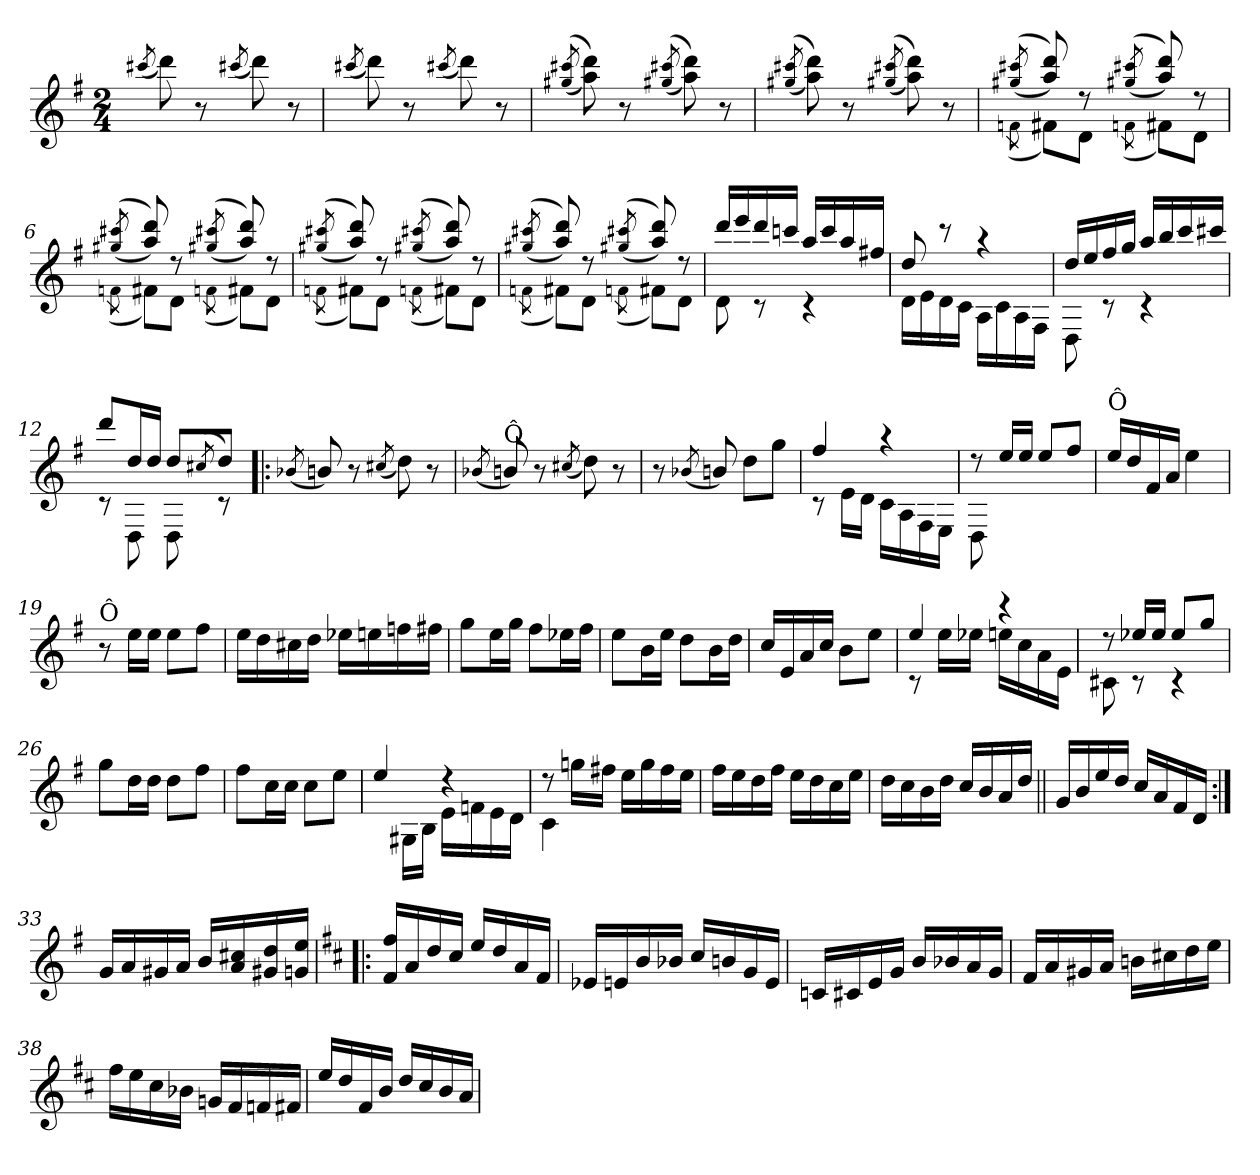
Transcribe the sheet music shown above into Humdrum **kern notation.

**kern
*part1
*staff1
*clefG2
*k[f#]
*G:
*M2/4
=1
(<8qccc#X/
8ddd\)
8r
(<8qccc#X/
8ddd\)
8r
=2
(<8qccc#X/
8ddd\)
8r
(<8qccc#X/
8ddd\)
8r
=3
((<8qgg#X/ 8qccc#X/
8aa\ 8ddd\))
8r
((<8qgg#X/ 8qccc#X/
8aa\ 8ddd\))
8r
=4
((<8qgg#X/ 8qccc#X/
8aa\ 8ddd\))
8r
((<8qgg#X/ 8qccc#X/
8aa\ 8ddd\))
8r
!!LO:LB:g=z
=5
*^
(<(8qgg#X/ 8qccc#X/	(>8qfn\
8aa/ 8ddd/))	8f#X\L)
8rdd	8d\J
(<(8qgg#X/ 8qccc#X/	(>8qfn\
8aa/ 8ddd/))	8f#X\L)
8rdd	8d\J
=6	=6
(<(8qgg#X/ 8qccc#X/	(>8qfn\
8aa/ 8ddd/))	8f#X\L)
8rdd	8d\J
(<(8qgg#X/ 8qccc#X/	(>8qfn\
8aa/ 8ddd/))	8f#X\L)
8rdd	8d\J
=7	=7
(<(8qgg#X/ 8qccc#X/	(>8qfn\
8aa/ 8ddd/))	8f#X\L)
8rdd	8d\J
(<(8qgg#X/ 8qccc#X/	(>8qfn\
8aa/ 8ddd/))	8f#X\L)
8rdd	8d\J
=8	=8
(<(8qgg#X/ 8qccc#X/	(>8qfn\
8aa/ 8ddd/))	8f#X\L)
8rdd	8d\J
(<(8qgg#X/ 8qccc#X/	(>8qfn\
8aa/ 8ddd/))	8f#X\L)
8rdd	8d\J
!!LO:LB:g=z	!!
=9	=9
16ddd/LL	8d\
16eee/	.
16ddd/	8rc
16cccn/JJ	.
16aa/LL	4rc
16ccc/	.
16aa/	.
16ff#X/JJ	.
=10	=10
8dd/	16d\LL
.	16e\
8rbb	16d\
.	16c\JJ
4raa	16A\LL
.	16c\
.	16A\
.	16F#\JJ
=11	=11
16dd/LL	8D\
16ee/	.
16ff#/	8rc
16gg/JJ	.
16aa/LL	4rc
16bb/	.
16ccc/	.
16ccc#X/JJ	.
=12	=12
8ddd/L	8rc
16dd/L	8D\
16dd/JJ	.
8dd/L	8D\
(<8qcc#X/	.
8dd/J)	8rc
*v	*v
!!LO:LB:g=z
=13!|:
(<8qb-X/
8bn/)
8r
(<8qcc#X/
8dd\)
8r
=14
(<8qb-X/
!LO:TX:a:t=Ô
8bn/)
8r
(<8qcc#X/
8dd\)
8r
=15
8r
(<8qb-X/
8bn/)
8dd\L
8gg\J
=16
*^
4ff#/	8rc
.	16e\LL
.	16d\JJ
4rgg	16c\LL
.	16A\
.	16F#\
.	16E\JJ
=17	=17
8rdd	8D\
16ee/LL	4.ryy
16ee/JJ	.
8ee/L	.
8ff#/J	.
*v	*v
!!LO:LB:g=z
=18
!LO:TX:a:t=Ô
16ee/LL
16dd/
16f#/
16a/JJ
4ee\
=19
!LO:TX:a:t=Ô
8r
16ee\LL
16ee\JJ
8ee\L
8ff#\J
=20
16ee\LL
16dd\
16cc#X\
16dd\JJ
16ee-X\LL
16een\
16ffn\
16ff#X\JJ
=21
8gg\L
16ee\L
16gg\JJ
8ff#\L
16ee-X\L
16ff#\JJ
=22
8ee\L
16b\L
16ee\JJ
8dd\L
16b\L
16dd\JJ
!!LO:LB:g=z
=23
16cc/LL
16e/
16a/
16cc/JJ
8b\L
8ee\J
=24
*^
4ee/	8rc
.	16ee\LL
.	16ee-X\JJ
4rccc	16een\LL
.	16cc\
.	16a\
.	16e\JJ
=25	=25
8rdd	8c#X\
16ee-X/LL	8rc
16ee-/JJ	.
8ee-/L	4rc
8gg/J	.
*v	*v
=26
8gg\L
16dd\L
16dd\JJ
8dd\L
8ff#\J
!!LO:LB:g=z
=27
8ff#\L
16cc\L
16cc\JJ
8cc\L
8ee\J
=28
*^
4ee/	8ryy
.	16G#X\LL
.	16B\JJ
4rdd	16e\LL
.	16fn\
.	16e\
.	16d\JJ
=29	=29
8rdd	4c\
16ggn\LL	.
16ff#X\JJ	.
16ee\LL	4ryy
16gg\	.
16ff#\	.
16ee\JJ	.
*v	*v
=30
16ff#\LL
16ee\
16dd\
16ff#\JJ
16ee\LL
16dd\
16cc\
16ee\JJ
=31
16dd\LL
16cc\
16b\
16dd\JJ
16cc/LL
16b/
16a/
16dd/JJ
!!LO:LB:g=z
=32||
16g/LL
16b/
16ee/
16dd/JJ
16cc/LL
16a/
16f#/
16d/JJ
=33:|!
16g/LL
16a/
16g#X/
16a/JJ
16b/LL
16a/ 16cc#X/
16g#X/ 16dd/
16gn/ 16ee/JJ
=34!|:
*k[f#c#]
*D:
16f#/ 16ff#/LL
16a/
16dd/
16cc#/JJ
16ee/LL
16dd/
16a/
16f#/JJ
=35
16e-X/LL
16en/
16b/
16b-X/JJ
16cc#/LL
16bn/
16g/
16e/JJ
!!LO:LB:g=z
=36
16cn/LL
16c#X/
16e/
16g/JJ
16b/LL
16b-X/
16a/
16g/JJ
=37
16f#/LL
16a/
16g#X/
16a/JJ
16bn\LL
16cc#X\
16dd\
16ee\JJ
=38
16ff#\LL
16ee\
16cc#\
16b-X\JJ
16gn/LL
16f#/
16fn/
16f#X/JJ
=39
16ee/LL
16dd/
16f#/
16b/JJ
16dd/LL
16cc#/
16b/
16a/JJ
=
*-
